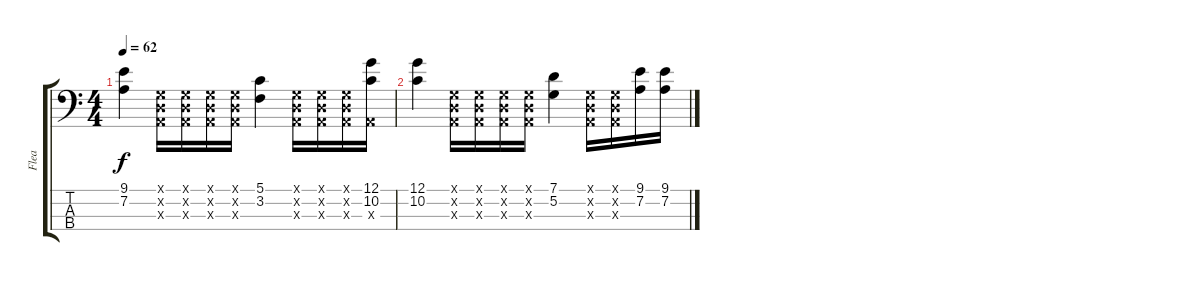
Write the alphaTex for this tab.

\track ("Flea" "Flea") {instrument electricbasspick}
\staff {score tabs}
\tuning (G2 D2 A1 E1) {hide}
\ts (4 4)
\tempo 62
\clef f4
\ks c
(9.1 7.2).4{dy f} (0.1{x} 0.2{x} 0.3{x}).16 (0.1{x} 0.2{x} 0.3{x}).16 (0.1{x} 0.2{x} 0.3{x}).16 (0.1{x} 0.2{x} 0.3{x}).16 (5.1 3.2).4 (0.1{x} 0.2{x} 0.3{x}).16 (0.1{x} 0.2{x} 0.3{x}).16 (0.1{x} 0.2{x} 0.3{x}).16 (12.1 10.2 0.3{x}).16 |
(12.1 10.2).4 (0.1{x} 0.2{x} 0.3{x}).16 (0.1{x} 0.2{x} 0.3{x}).16 (0.1{x} 0.2{x} 0.3{x}).16 (0.1{x} 0.2{x} 0.3{x}).16 (7.1 5.2).4 (0.1{x} 0.2{x} 0.3{x}).16 (0.1{x} 0.2{x} 0.3{x}).16 (9.1 7.2).16 (9.1 7.2).16
